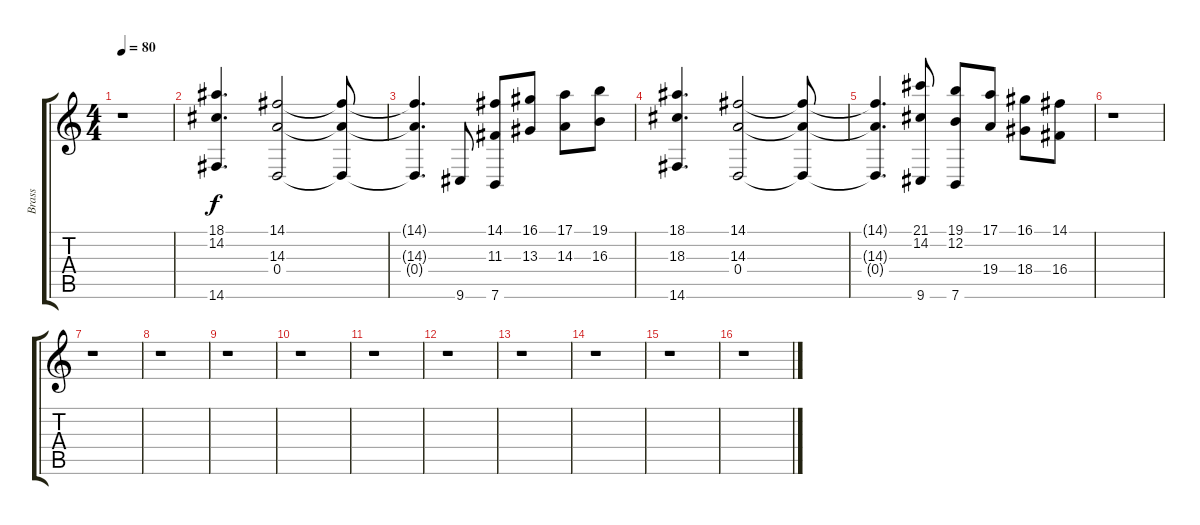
\track ("Brass" "Brass") {instrument brasssection}
\staff {score tabs}
\tuning (E4 B3 G3 D3 A2 E2) {hide}
\ts (4 4)
\tempo 80
\clef g2
\ks c
r.1{dy f} |
(18.1 14.2 14.6).4{d} (14.1 14.3 0.4).2 (14.1{t} 14.3{t} 0.4{t}).8 |
(14.1{t} 14.3{t} 0.4{t}).4{d} 9.6.8 (14.1 11.3 7.6).8 (16.1 13.3).8 (17.1 14.3).8 (19.1 16.3).8 |
(18.1 18.3 14.6).4{d} (14.1 14.3 0.4).2 (14.1{t} 14.3{t} 0.4{t}).8 |
(14.1{t} 14.3{t} 0.4{t}).4{d} (21.1 14.2 9.6).8 (19.1 12.2 7.6).8 (17.1 19.4).8 (16.1 18.4).8 (14.1 16.4).8 |
r.1 |
r.1 |
r.1 |
r.1 |
r.1 |
r.1 |
r.1 |
r.1 |
r.1 |
r.1 |
r.1
